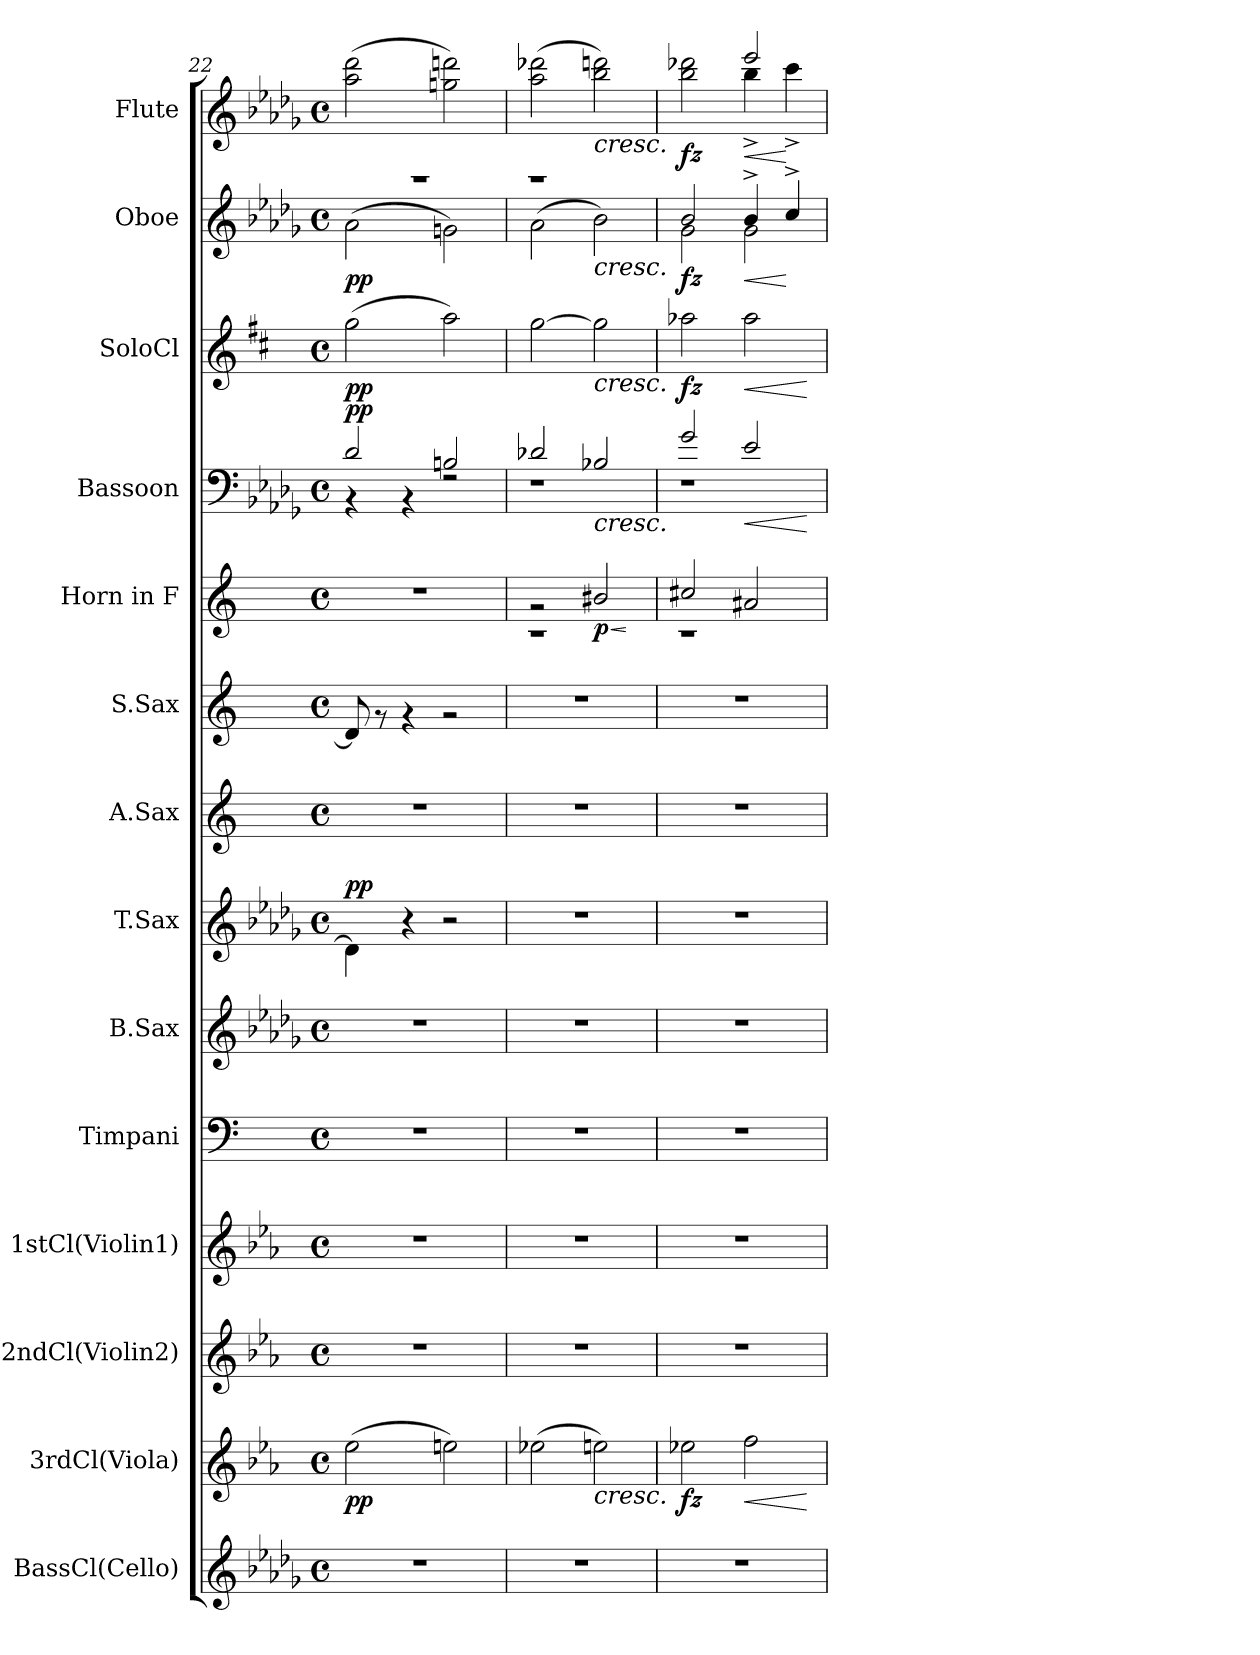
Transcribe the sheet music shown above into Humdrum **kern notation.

**kern	**kern	**dynam	**kern	**kern	**kern	**kern	**kern	**dynam	**kern	**kern	**kern	**dynam	**kern	**dynam	**kern	**dynam	**kern	**dynam	**kern	**dynam
*part14	*part13	*part13	*part12	*part11	*part10	*part9	*part8	*part8	*part7	*part6	*part5	*part5	*part4	*part4	*part3	*part3	*part2	*part2	*part1	*part1
*staff14	*staff13	*staff13	*staff12	*staff11	*staff10	*staff9	*staff8	*staff8	*staff7	*staff6	*staff5	*staff5	*staff4	*staff4	*staff3	*staff3	*staff2	*staff2	*staff1	*staff1
*I"BassCl(Cello)	*I"3rdCl(Viola)	*	*I"2ndCl(Violin2)	*I"1stCl(Violin1)	*I"Timpani	*I"B.Sax	*I"T.Sax	*	*I"A.Sax	*I"S.Sax	*I"Horn in F	*	*I"Bassoon	*	*I"SoloCl	*	*I"Oboe	*	*I"Flute	*
*I'BassCl(Cello)	*I'3rdCl(Viola)	*	*I'2ndCl(Violin2)	*I'1stCl(Violin1)	*	*	*I'T. Sax.	*	*I'A. Sax.	*I'S. Sax.	*I'Horn in F	*	*	*	*I'SoloCl	*	*	*	*	*
*clefG2	*clefG2	*	*clefG2	*clefG2	*clefF4	*clefG2	*clefG2	*	*clefG2	*clefG2	*clefG2	*	*clefF4	*	*clefG2	*	*clefG2	*	*clefG2	*
*ITrd8c14	*ITrd1c2	*	*ITrd1c2	*ITrd1c2	*	*ITrd12c21	*ITrd8c14	*	*ITrd5c9	*ITrd1c2	*ITrd4c7	*	*	*	*ITrd1c2	*	*	*	*	*
*k[b-e-a-d-g-]	*k[b-e-a-d-g-]	*	*k[b-e-a-d-g-]	*k[b-e-a-d-g-]	*k[]	*k[b-e-a-d-g-]	*k[b-e-a-d-g-]	*	*k[b-e-a-]	*k[b-e-]	*k[b-]	*	*k[b-e-a-d-g-]	*	*k[]	*	*k[b-e-a-d-g-]	*	*k[b-e-a-d-g-]	*
*M4/4	*M4/4	*	*M4/4	*M4/4	*M4/4	*M4/4	*M4/4	*	*M4/4	*M4/4	*M4/4	*	*M4/4	*	*M4/4	*	*M4/4	*	*M4/4	*
*met(c)	*met(c)	*	*met(c)	*met(c)	*met(c)	*met(c)	*met(c)	*	*met(c)	*met(c)	*met(c)	*	*met(c)	*	*met(c)	*	*met(c)	*	*met(c)	*
=22	=22	=22	=22	=22	=22	=22	=22	=22	=22	=22	=22	=22	=22	=22	=22	=22	=22	=22	=22	=22
*	*	*	*	*	*	*	*^	*	*	*	*	*	*^	*	*	*	*^	*	*	*
!	!	!LO:DY:b	!	!	!	!	!	!	!LO:DY:a	!	!	!	!	!	!	!LO:DY:a	!	!LO:DY:b	!	!	!LO:DY:b	!	!
1r	(>2dd-\	pp	1r	1r	1r	1r	2ryy	4D-\]	pp	1r	8c#/]	1r	.	2d-/	4r	pp	(>2ff\	pp	(<2a-\	1rccc	pp	(>2aa-\ 2ddd-\	.
.	.	.	.	.	.	.	.	.	.	.	8rg	.	.	.	.	.	.	.	.	.	.	.	.
.	.	.	.	.	.	.	.	4r	.	.	4rg	.	.	.	4r	.	.	.	.	.	.	.	.
.	2ddn\)	.	.	.	.	.	2ryy	2r	.	.	2rg	.	.	2Bn/	2rF	.	2gg\)	.	2gn\)	.	.	2ggn\ 2dddn\)	.
*	*	*	*	*	*	*	*v	*v	*	*	*	*	*	*	*	*	*	*	*	*	*	*	*
=23	=23	=23	=23	=23	=23	=23	=23	=23	=23	=23	=23	=23	=23	=23	=23	=23	=23	=23	=23	=23	=23	=23
*	*	*	*	*	*	*	*	*	*	*	*^	*	*	*	*	*	*	*	*	*	*	*
1r	(<2dd-X\	.	1r	1r	1r	1r	1r	.	1r	1r	2rg	1r	.	2d-X/	1rF	.	[2ff\	.	(<2a-\	1rccc	.	(>2aa-\ 2ddd-X\	.
!	!	!	!	!	!	!	!	!	!	!	!	!	!	!	!	!	!	!	!	!	!	!LO:TX:b:i:t=cresc.	!
!	!	!	!	!	!	!	!	!	!	!	!	!	!	!	!	!	!	!	!LO:TX:b:i:t=cresc.	!	!	!	!
!	!	!	!	!	!	!	!	!	!	!	!	!	!	!	!	!	!LO:TX:b:i:t=cresc.	!	!	!	!	!	!
!	!	!	!	!	!	!	!	!	!	!	!	!	!	!LO:TX:b:i:t=cresc.	!	!	!	!	!	!	!	!	!
!	!LO:TX:b:i:t=cresc.	!	!	!	!	!	!	!	!	!	!	!	!	!	!	!	!	!	!	!	!	!	!
!	!	!	!	!	!	!	!	!	!	!	!	!	!LO:HP:b	!	!	!	!	!	!	!	!	!	!
!	!	!	!	!	!	!	!	!	!	!	!	!	!LO:DY:n=1:b	!	!	!	!	!	!	!	!	!	!
.	2ddn\)	.	.	.	.	.	.	.	.	.	2e#X/	.	< p	2B-X/	.	.	2ff\]	.	2b-\)	.	.	2bb-\ 2dddn\)	.
*	*	*	*	*	*	*	*	*	*	*	*v	*v	*	*	*	*	*	*	*v	*v	*	*	*
*	*	*	*	*	*	*	*	*	*	*	*	*	*v	*v	*	*	*	*	*	*	*
.	.	.	.	.	.	.	.	.	.	.	.	[	.	.	.	.	.	.	.	.
=24	=24	=24	=24	=24	=24	=24	=24	=24	=24	=24	=24	=24	=24	=24	=24	=24	=24	=24	=24	=24
!	!	!LO:DY:b	!	!	!	!	!	!	!	!	!	!LO:HP:b	!	!	!	!	!	!	!	!
*	*	*	*	*	*	*	*	*	*	*	*^	*	*^	*	*	*	*^	*	*^	*
!	!	!	!	!	!	!	!	!	!	!	!	!	!LO:DY:n=1:b	!	!	!LO:DY:b	!	!LO:DY:b	!	!	!LO:DY:b	!	!	!LO:DY:b
1r	2dd-X\	fz	1r	1r	1r	1r	1r	.	1r	1r	2f#X/	1r	< fz	2g-/	1rF	fz	2gg-X\	fz	2b-/	2g-\	fz	2bb-\ 2ddd-X\	2ryy	fz
!	!	!LO:HP:b	!	!	!	!	!	!	!	!	!	!	!	!	!	!LO:HP:b	!	!LO:HP:b	!	!	!LO:HP:b	!	!	!LO:HP:b
.	2ee-\	<	.	.	.	.	.	.	.	.	2d#X/	.	.	2e-/	.	<	2gg-\	<	4b-^/	2g-\	<	2eee-/	4bb-^\	<
.	.	.	.	.	.	.	.	.	.	.	.	.	.	.	.	.	.	.	4cc^/	.	[	.	4ccc^\	[
*	*	*	*	*	*	*	*	*	*	*	*v	*v	*	*	*	*	*	*	*v	*v	*	*v	*v	*
*	*	*	*	*	*	*	*	*	*	*	*	*	*v	*v	*	*	*	*	*	*	*
.	.	[	.	.	.	.	.	.	.	.	.	[	.	[	.	[	.	.	.	.
=	=	=	=	=	=	=	=	=	=	=	=	=	=	=	=	=	=	=	=	=
*-	*-	*-	*-	*-	*-	*-	*-	*-	*-	*-	*-	*-	*-	*-	*-	*-	*-	*-	*-	*-
